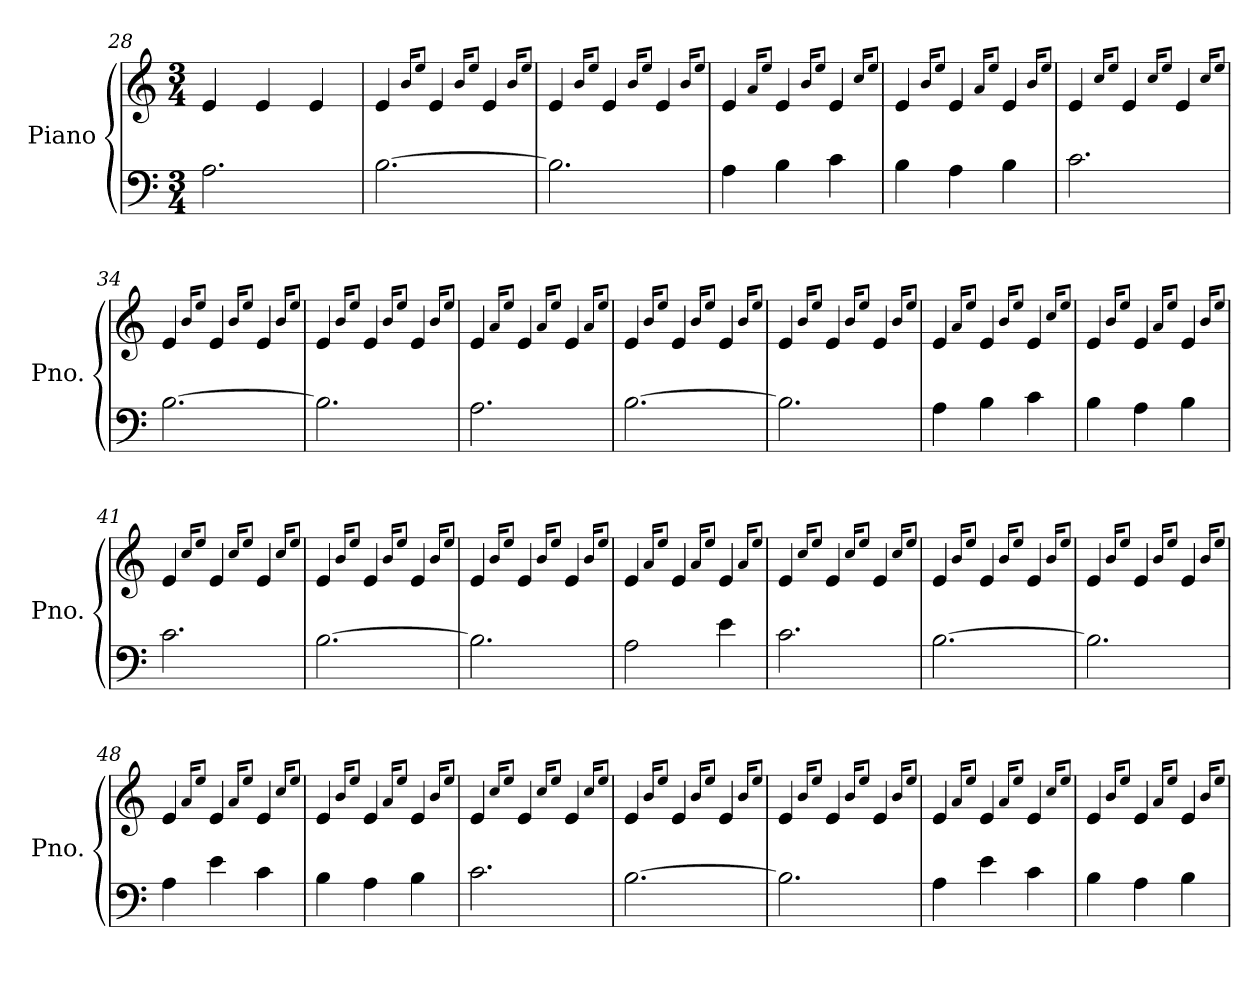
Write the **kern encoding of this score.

**kern	**kern
*part1	*part1
*staff2	*staff1
*I"Piano	*
*I'Pno.	*
*clefF4	*clefG2
*k[]	*k[]
*M3/4	*M3/4
=28	=28
2.A\	4e/
.	4e/
.	4e/
=29	=29
[2.B\	4e/
.	16qb/KL
.	8qee/J
.	4e/
.	16qb/KL
.	8qee/J
.	4e/
.	16qb/KL
.	8qee/J
!!LO:LB:g=z
=30	=30
2.B\]	4e/
.	16qb/KL
.	8qee/J
.	4e/
.	16qb/KL
.	8qee/J
.	4e/
.	16qb/KL
.	8qee/J
=31	=31
4A\	4e/
.	16qa/KL
.	8qee/J
4B\	4e/
.	16qb/KL
.	8qee/J
4c\	4e/
.	16qcc/KL
.	8qee/J
=32	=32
4B\	4e/
.	16qb/KL
.	8qee/J
4A\	4e/
.	16qa/KL
.	8qee/J
4B\	4e/
.	16qb/KL
.	8qee/J
=33	=33
2.c\	4e/
.	16qcc/KL
.	8qee/J
.	4e/
.	16qcc/KL
.	8qee/J
.	4e/
.	16qcc/KL
.	8qee/J
=34	=34
[2.B\	4e/
.	16qb/KL
.	8qee/J
.	4e/
.	16qb/KL
.	8qee/J
.	4e/
.	16qb/KL
.	8qee/J
=35	=35
2.B\]	4e/
.	16qb/KL
.	8qee/J
.	4e/
.	16qb/KL
.	8qee/J
.	4e/
.	16qb/KL
.	8qee/J
!!LO:LB:g=z
=36	=36
2.A\	4e/
.	16qa/KL
.	8qee/J
.	4e/
.	16qa/KL
.	8qee/J
.	4e/
.	16qa/KL
.	8qee/J
=37	=37
[2.B\	4e/
.	16qb/KL
.	8qee/J
.	4e/
.	16qb/KL
.	8qee/J
.	4e/
.	16qb/KL
.	8qee/J
=38	=38
2.B\]	4e/
.	16qb/KL
.	8qee/J
.	4e/
.	16qb/KL
.	8qee/J
.	4e/
.	16qb/KL
.	8qee/J
=39	=39
4A\	4e/
.	16qa/KL
.	8qee/J
4B\	4e/
.	16qb/KL
.	8qee/J
4c\	4e/
.	16qcc/KL
.	8qee/J
=40	=40
4B\	4e/
.	16qb/KL
.	8qee/J
4A\	4e/
.	16qa/KL
.	8qee/J
4B\	4e/
.	16qb/KL
.	8qee/J
=41	=41
2.c\	4e/
.	16qcc/KL
.	8qee/J
.	4e/
.	16qcc/KL
.	8qee/J
.	4e/
.	16qcc/KL
.	8qee/J
!!LO:PB:g=z
=42	=42
[2.B\	4e/
.	16qb/KL
.	8qee/J
.	4e/
.	16qb/KL
.	8qee/J
.	4e/
.	16qb/KL
.	8qee/J
=43	=43
2.B\]	4e/
.	16qb/KL
.	8qee/J
.	4e/
.	16qb/KL
.	8qee/J
.	4e/
.	16qb/KL
.	8qee/J
=44	=44
2A\	4e/
.	16qa/KL
.	8qee/J
.	4e/
.	16qa/KL
.	8qee/J
4e\	4e/
.	16qa/KL
.	8qee/J
=45	=45
2.c\	4e/
.	16qcc/KL
.	8qee/J
.	4e/
.	16qcc/KL
.	8qee/J
.	4e/
.	16qcc/KL
.	8qee/J
=46	=46
[2.B\	4e/
.	16qb/KL
.	8qee/J
.	4e/
.	16qb/KL
.	8qee/J
.	4e/
.	16qb/KL
.	8qee/J
=47	=47
2.B\]	4e/
.	16qb/KL
.	8qee/J
.	4e/
.	16qb/KL
.	8qee/J
.	4e/
.	16qb/KL
.	8qee/J
!!LO:LB:g=z
=48	=48
4A\	4e/
.	16qa/KL
.	8qee/J
4e\	4e/
.	16qa/KL
.	8qee/J
4c\	4e/
.	16qcc/KL
.	8qee/J
=49	=49
4B\	4e/
.	16qb/KL
.	8qee/J
4A\	4e/
.	16qa/KL
.	8qee/J
4B\	4e/
.	16qb/KL
.	8qee/J
=50	=50
2.c\	4e/
.	16qcc/KL
.	8qee/J
.	4e/
.	16qcc/KL
.	8qee/J
.	4e/
.	16qcc/KL
.	8qee/J
=51	=51
[2.B\	4e/
.	16qb/KL
.	8qee/J
.	4e/
.	16qb/KL
.	8qee/J
.	4e/
.	16qb/KL
.	8qee/J
=52	=52
2.B\]	4e/
.	16qb/KL
.	8qee/J
.	4e/
.	16qb/KL
.	8qee/J
.	4e/
.	16qb/KL
.	8qee/J
=53	=53
4A\	4e/
.	16qa/KL
.	8qee/J
4e\	4e/
.	16qa/KL
.	8qee/J
4c\	4e/
.	16qcc/KL
.	8qee/J
!!LO:LB:g=z
=54	=54
4B\	4e/
.	16qb/KL
.	8qee/J
4A\	4e/
.	16qa/KL
.	8qee/J
4B\	4e/
.	16qb/KL
.	8qee/J
=	=
*-	*-
